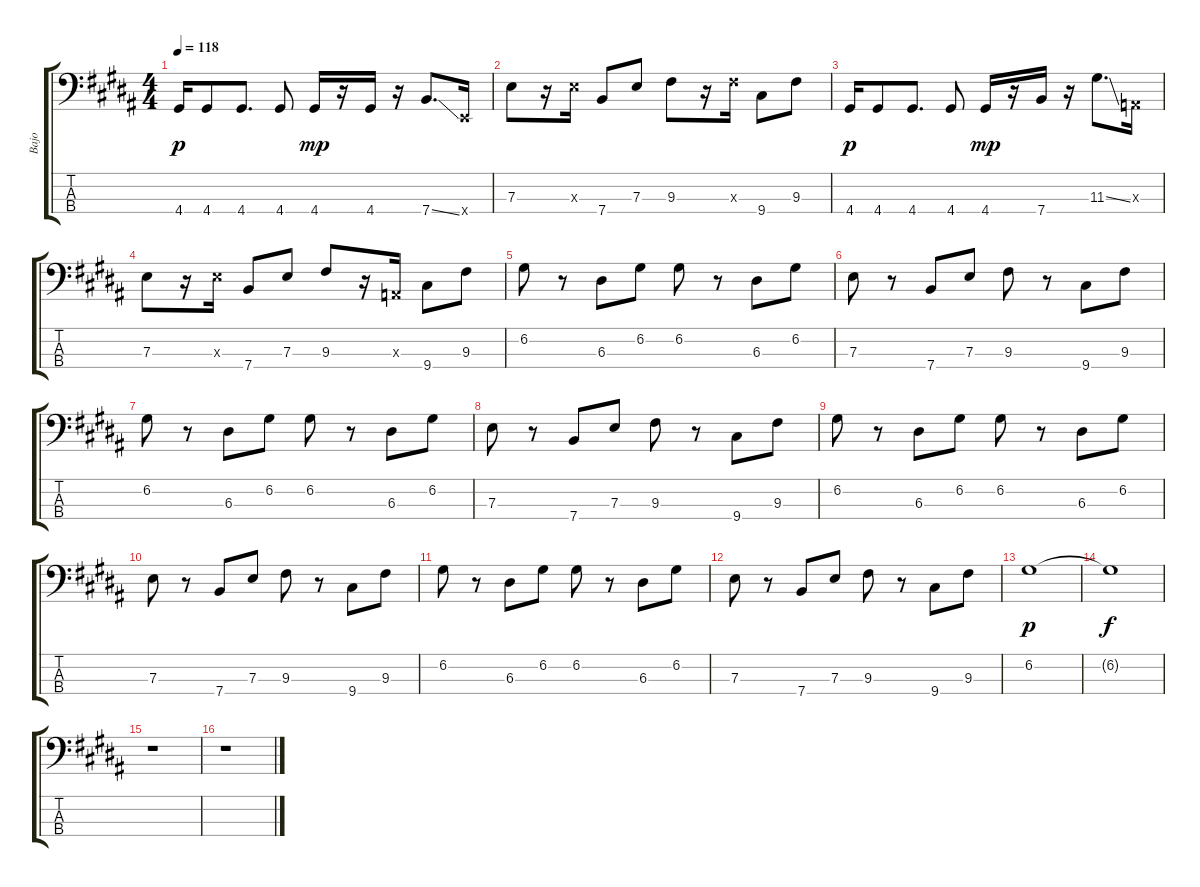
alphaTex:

\track ("Bajo" "Bajo") {instrument electricbassfinger}
\staff {score tabs}
\tuning (G2 D2 A1 E1) {hide}
\ts (4 4)
\tempo 118
\clef f4
\ks b
4.4.16{dy p} 4.4.8 4.4.8{d} 4.4.8 4.4.16{dy mp} r.16 4.4.16 r.16 7.4{ss}.8{d} 0.4{x}.16 |
7.3.8{instrument synthbass2} r.16 7.3{x}.16 7.4.8 7.3.8 9.3.8 r.16 9.3{x}.16 9.4.8 9.3.8 |
4.4.16{dy p instrument electricbassfinger} 4.4.8 4.4.8{d} 4.4.8 4.4.16{dy mp} r.16 7.4.16 r.16 11.3{ss}.8{d} 0.3{x}.16 |
7.3.8{instrument synthbass2} r.16 7.3{x}.16 7.4.8 7.3.8 9.3.8 r.16 0.3{x}.16 9.4.8 9.3.8 |
6.2.8 r.8 6.3.8 6.2.8 6.2.8 r.8 6.3.8 6.2.8 |
7.3.8 r.8 7.4.8 7.3.8 9.3.8 r.8 9.4.8 9.3.8 |
6.2.8 r.8 6.3.8 6.2.8 6.2.8 r.8 6.3.8 6.2.8 |
7.3.8 r.8 7.4.8 7.3.8 9.3.8 r.8 9.4.8 9.3.8 |
6.2.8 r.8 6.3.8 6.2.8 6.2.8 r.8 6.3.8 6.2.8 |
7.3.8 r.8 7.4.8 7.3.8 9.3.8 r.8 9.4.8 9.3.8 |
6.2.8 r.8 6.3.8 6.2.8 6.2.8 r.8 6.3.8 6.2.8 |
7.3.8 r.8 7.4.8 7.3.8 9.3.8 r.8 9.4.8 9.3.8 |
6.2.1{dy p instrument electricbassfinger} |
6.2{t}.1{dy f} |
r.1 |
r.1
